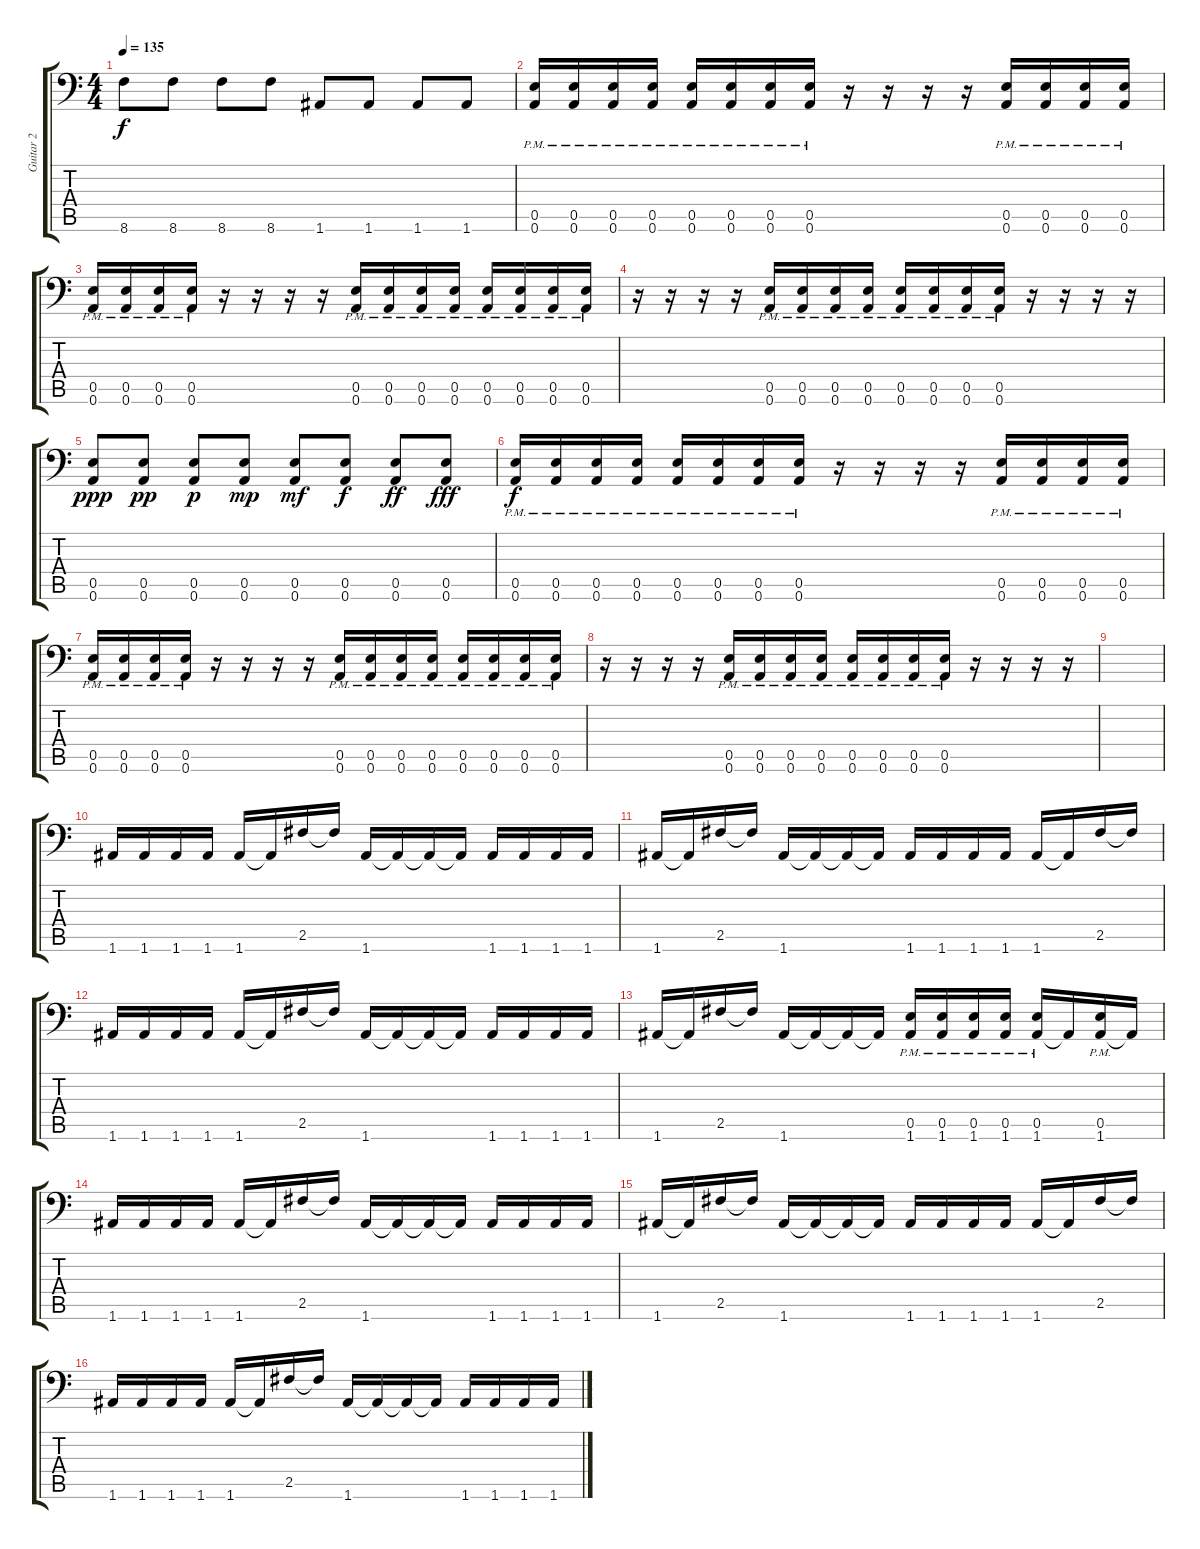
\track ("Guitar 2" "Guitar 2") {instrument distortionguitar}
\staff {score tabs}
\tuning (B3 Gb3 D3 A2 E2 A1) {hide}
\ts (4 4)
\tempo 135
\clef f4
\ks c
8.6.8{dy f} 8.6.8 8.6.8 8.6.8 1.6.8 1.6.8 1.6.8 1.6.8 |
(0.5{pm} 0.6{pm}).16 (0.5{pm} 0.6{pm}).16 (0.5{pm} 0.6{pm}).16 (0.5{pm} 0.6{pm}).16 (0.5{pm} 0.6{pm}).16 (0.5{pm} 0.6{pm}).16 (0.5{pm} 0.6{pm}).16 (0.5{pm} 0.6{pm}).16 r.16 r.16 r.16 r.16 (0.5{pm} 0.6{pm}).16 (0.5{pm} 0.6{pm}).16 (0.5{pm} 0.6{pm}).16 (0.5{pm} 0.6{pm}).16 |
(0.5{pm} 0.6{pm}).16 (0.5{pm} 0.6{pm}).16 (0.5{pm} 0.6{pm}).16 (0.5{pm} 0.6{pm}).16 r.16 r.16 r.16 r.16 (0.5{pm} 0.6{pm}).16 (0.5{pm} 0.6{pm}).16 (0.5{pm} 0.6{pm}).16 (0.5{pm} 0.6{pm}).16 (0.5{pm} 0.6{pm}).16 (0.5{pm} 0.6{pm}).16 (0.5{pm} 0.6{pm}).16 (0.5{pm} 0.6{pm}).16 |
r.16 r.16 r.16 r.16 (0.5{pm} 0.6{pm}).16 (0.5{pm} 0.6{pm}).16 (0.5{pm} 0.6{pm}).16 (0.5{pm} 0.6{pm}).16 (0.5{pm} 0.6{pm}).16 (0.5{pm} 0.6{pm}).16 (0.5{pm} 0.6{pm}).16 (0.5{pm} 0.6{pm}).16 r.16 r.16 r.16 r.16 |
(0.5 0.6).8{dy ppp} (0.5 0.6).8{dy pp} (0.5 0.6).8{dy p} (0.5 0.6).8{dy mp} (0.5 0.6).8{dy mf} (0.5 0.6).8{dy f} (0.5 0.6).8{dy ff} (0.5 0.6).8{dy fff} |
(0.5{pm} 0.6{pm}).16{dy f} (0.5{pm} 0.6{pm}).16 (0.5{pm} 0.6{pm}).16 (0.5{pm} 0.6{pm}).16 (0.5{pm} 0.6{pm}).16 (0.5{pm} 0.6{pm}).16 (0.5{pm} 0.6{pm}).16 (0.5{pm} 0.6{pm}).16 r.16 r.16 r.16 r.16 (0.5{pm} 0.6{pm}).16 (0.5{pm} 0.6{pm}).16 (0.5{pm} 0.6{pm}).16 (0.5{pm} 0.6{pm}).16 |
(0.5{pm} 0.6{pm}).16 (0.5{pm} 0.6{pm}).16 (0.5{pm} 0.6{pm}).16 (0.5{pm} 0.6{pm}).16 r.16 r.16 r.16 r.16 (0.5{pm} 0.6{pm}).16 (0.5{pm} 0.6{pm}).16 (0.5{pm} 0.6{pm}).16 (0.5{pm} 0.6{pm}).16 (0.5{pm} 0.6{pm}).16 (0.5{pm} 0.6{pm}).16 (0.5{pm} 0.6{pm}).16 (0.5{pm} 0.6{pm}).16 |
r.16 r.16 r.16 r.16 (0.5{pm} 0.6{pm}).16 (0.5{pm} 0.6{pm}).16 (0.5{pm} 0.6{pm}).16 (0.5{pm} 0.6{pm}).16 (0.5{pm} 0.6{pm}).16 (0.5{pm} 0.6{pm}).16 (0.5{pm} 0.6{pm}).16 (0.5{pm} 0.6{pm}).16 r.16 r.16 r.16 r.16 |
|
1.6.16 1.6.16 1.6.16 1.6.16 1.6.16 1.6{t}.16 2.5.16 2.5{t}.16 1.6.16 1.6{t}.16 1.6{t}.16 1.6{t}.16 1.6.16 1.6.16 1.6.16 1.6.16 |
1.6.16 1.6{t}.16 2.5.16 2.5{t}.16 1.6.16 1.6{t}.16 1.6{t}.16 1.6{t}.16 1.6.16 1.6.16 1.6.16 1.6.16 1.6.16 1.6{t}.16 2.5.16 2.5{t}.16 |
1.6.16 1.6.16 1.6.16 1.6.16 1.6.16 1.6{t}.16 2.5.16 2.5{t}.16 1.6.16 1.6{t}.16 1.6{t}.16 1.6{t}.16 1.6.16 1.6.16 1.6.16 1.6.16 |
1.6.16 1.6{t}.16 2.5.16 2.5{t}.16 1.6.16 1.6{t}.16 1.6{t}.16 1.6{t}.16 (0.5{pm} 1.6).16 (0.5{pm} 1.6).16 (0.5{pm} 1.6).16 (0.5{pm} 1.6).16 (0.5{pm} 1.6).16 1.6{t}.16 (0.5{pm} 1.6).16 1.6{t}.16 |
1.6.16 1.6.16 1.6.16 1.6.16 1.6.16 1.6{t}.16 2.5.16 2.5{t}.16 1.6.16 1.6{t}.16 1.6{t}.16 1.6{t}.16 1.6.16 1.6.16 1.6.16 1.6.16 |
1.6.16 1.6{t}.16 2.5.16 2.5{t}.16 1.6.16 1.6{t}.16 1.6{t}.16 1.6{t}.16 1.6.16 1.6.16 1.6.16 1.6.16 1.6.16 1.6{t}.16 2.5.16 2.5{t}.16 |
1.6.16 1.6.16 1.6.16 1.6.16 1.6.16 1.6{t}.16 2.5.16 2.5{t}.16 1.6.16 1.6{t}.16 1.6{t}.16 1.6{t}.16 1.6.16 1.6.16 1.6.16 1.6.16
